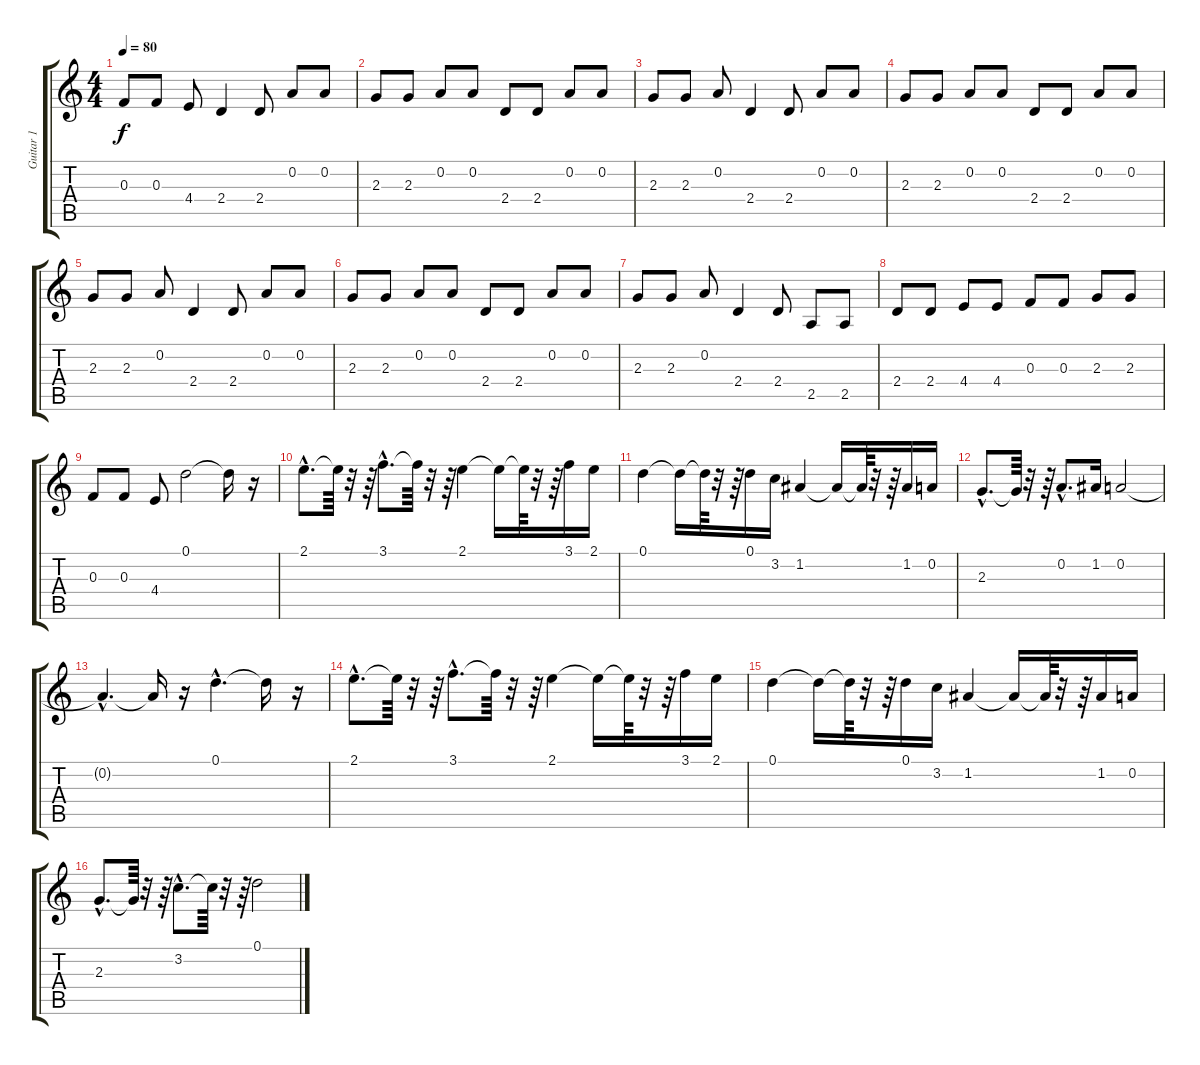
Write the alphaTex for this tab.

\track ("Guitar 1" "Guitar 1") {instrument distortionguitar}
\staff {score tabs}
\tuning (D4 A3 F3 C3 G2 D2) {hide}
\ts (4 4)
\tempo 80
\clef g2
\ks c
0.3.8{dy f} 0.3.8 4.4.8 2.4.4 2.4.8 0.2.8 0.2.8 |
2.3.8 2.3.8 0.2.8 0.2.8 2.4.8 2.4.8 0.2.8 0.2.8 |
2.3.8 2.3.8 0.2.8 2.4.4 2.4.8 0.2.8 0.2.8 |
2.3.8 2.3.8 0.2.8 0.2.8 2.4.8 2.4.8 0.2.8 0.2.8 |
2.3.8 2.3.8 0.2.8 2.4.4 2.4.8 0.2.8 0.2.8 |
2.3.8 2.3.8 0.2.8 0.2.8 2.4.8 2.4.8 0.2.8 0.2.8 |
2.3.8 2.3.8 0.2.8 2.4.4 2.4.8 2.5.8 2.5.8 |
2.4.8 2.4.8 4.4.8 4.4.8 0.3.8 0.3.8 2.3.8 2.3.8 |
0.3.8 0.3.8 4.4.8 0.1.2 0.1{t}.16 r.16 |
2.1{hac}.8{d} 2.1{t}.64 r.32 r.64 3.1{hac}.8{d} 3.1{t}.64 r.32 r.64 2.1.4 2.1{t}.16 2.1{t}.64 r.32 r.64 3.1.16 2.1.16 |
0.1.4 0.1{t}.16 0.1{t}.64 r.32 r.64 0.1.16 3.2.16 1.2.4 1.2{t}.16 1.2{t}.64 r.32 r.64 1.2.16 0.2.16 |
2.3{hac}.8{d} 2.3{t}.64 r.32 r.64 0.2{hac}.8{d} 1.2.16 0.2.2 |
0.2{hac t}.4{d} 0.2{t}.16 r.16 0.1{hac}.4{d} 0.1{t}.16 r.16 |
2.1{hac}.8{d} 2.1{t}.64 r.32 r.64 3.1{hac}.8{d} 3.1{t}.64 r.32 r.64 2.1.4 2.1{t}.16 2.1{t}.64 r.32 r.64 3.1.16 2.1.16 |
0.1.4 0.1{t}.16 0.1{t}.64 r.32 r.64 0.1.16 3.2.16 1.2.4 1.2{t}.16 1.2{t}.64 r.32 r.64 1.2.16 0.2.16 |
2.3{hac}.8{d} 2.3{t}.64 r.32 r.64 3.2{hac}.8{d} 3.2{t}.64 r.32 r.64 0.1.2
